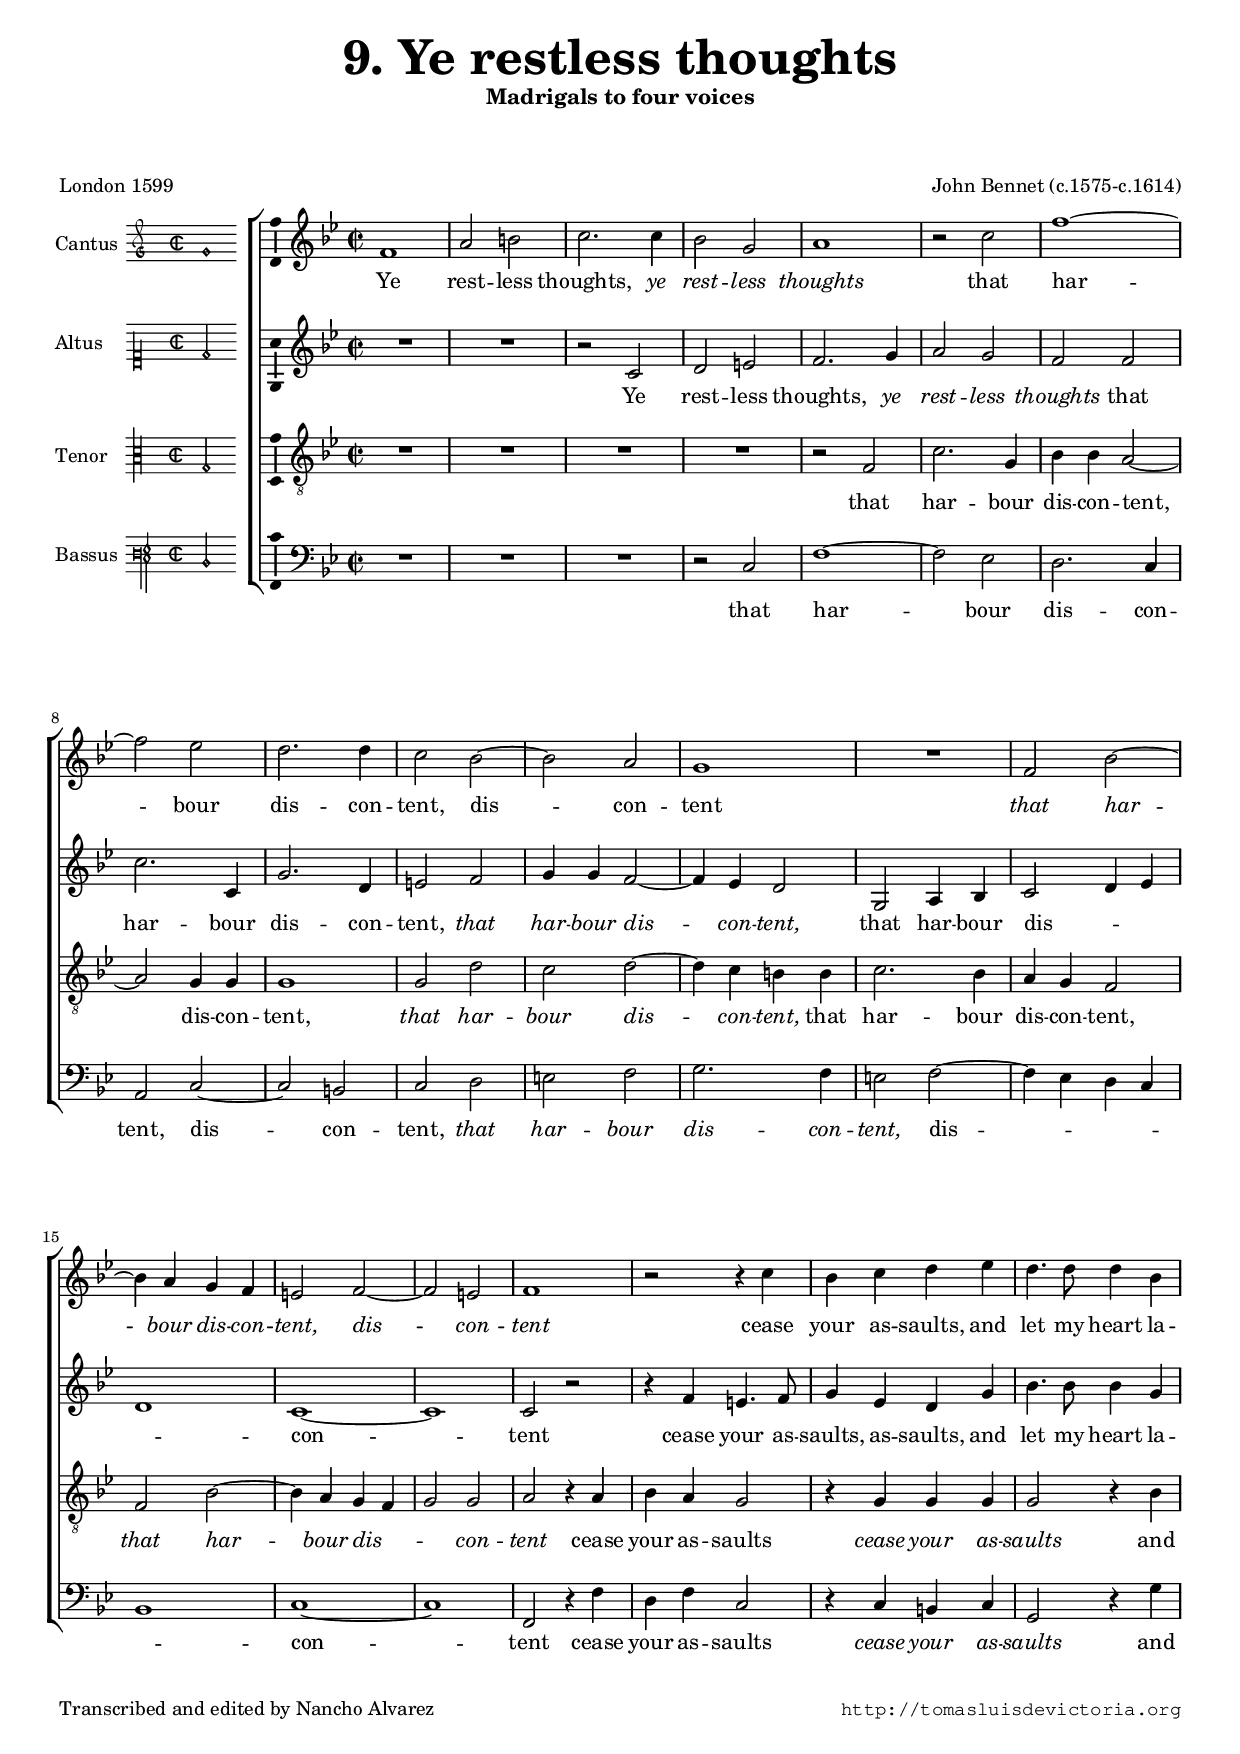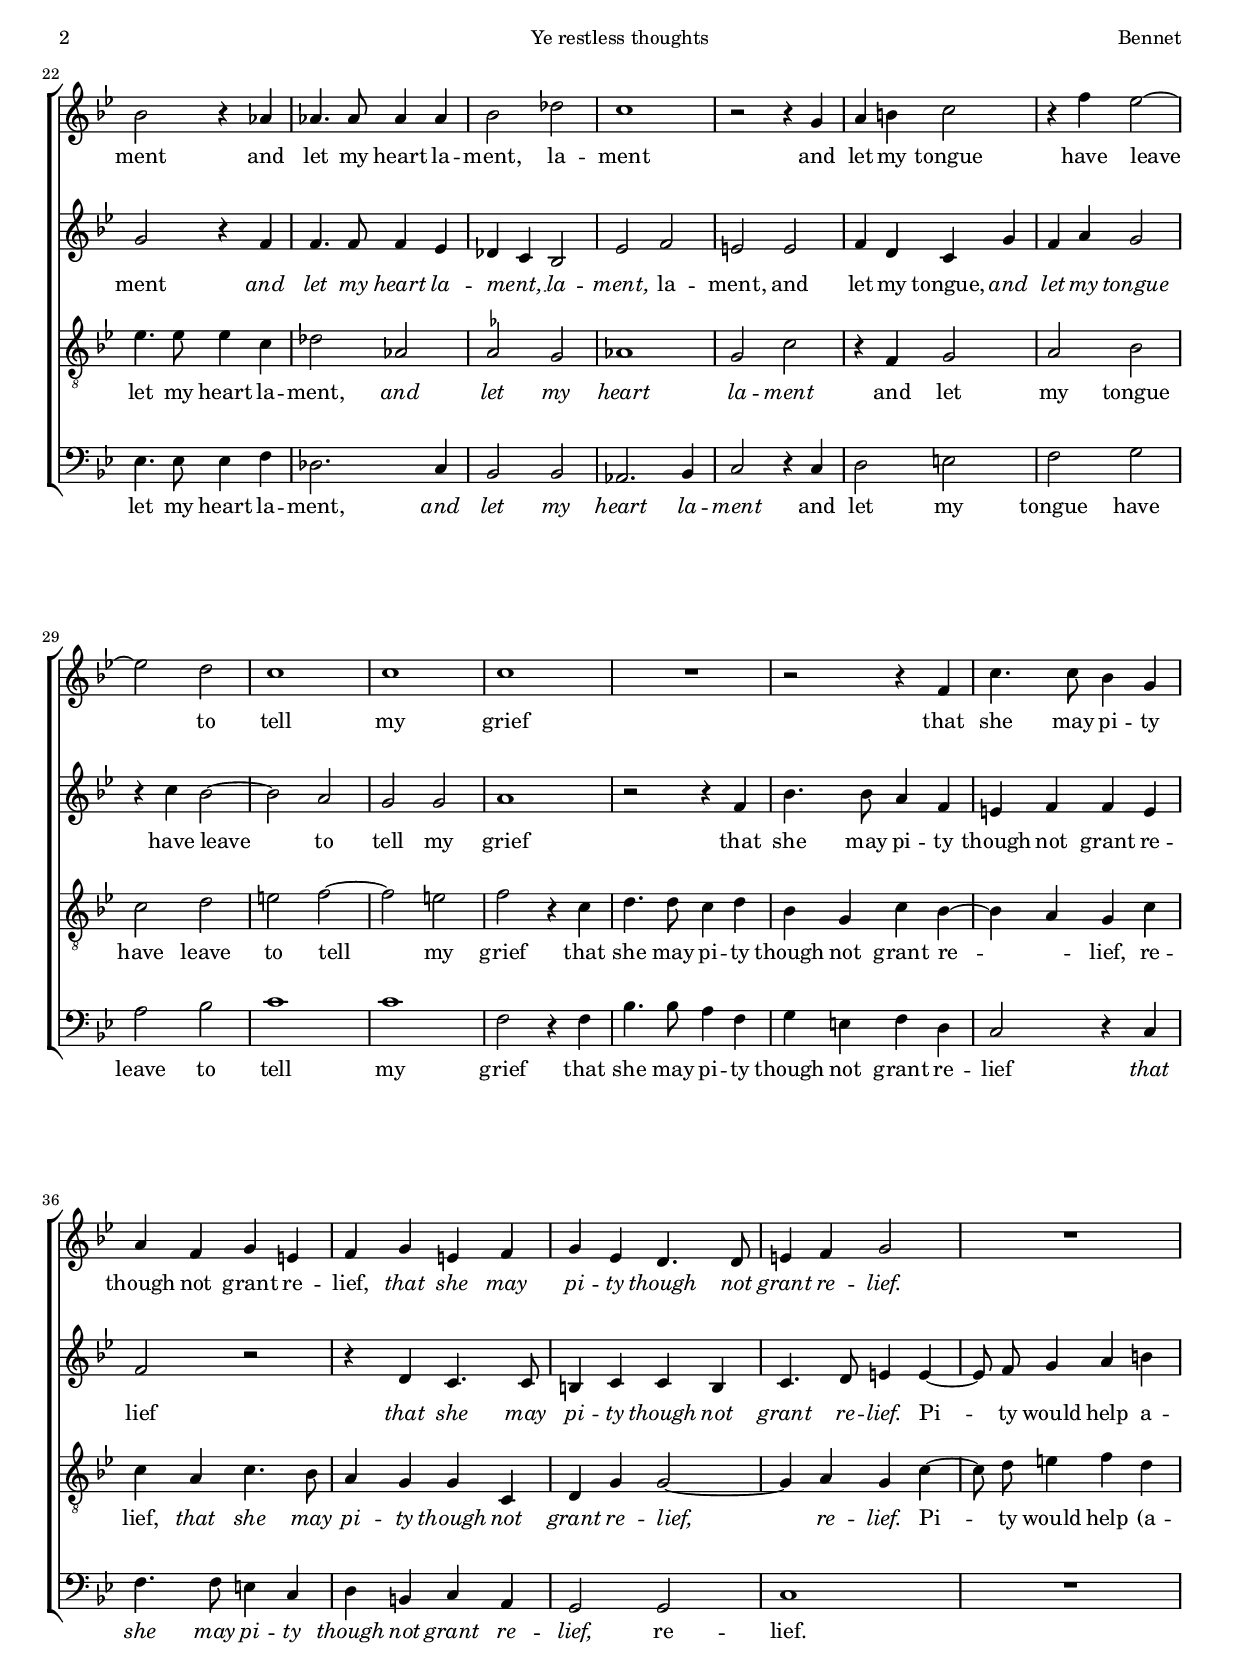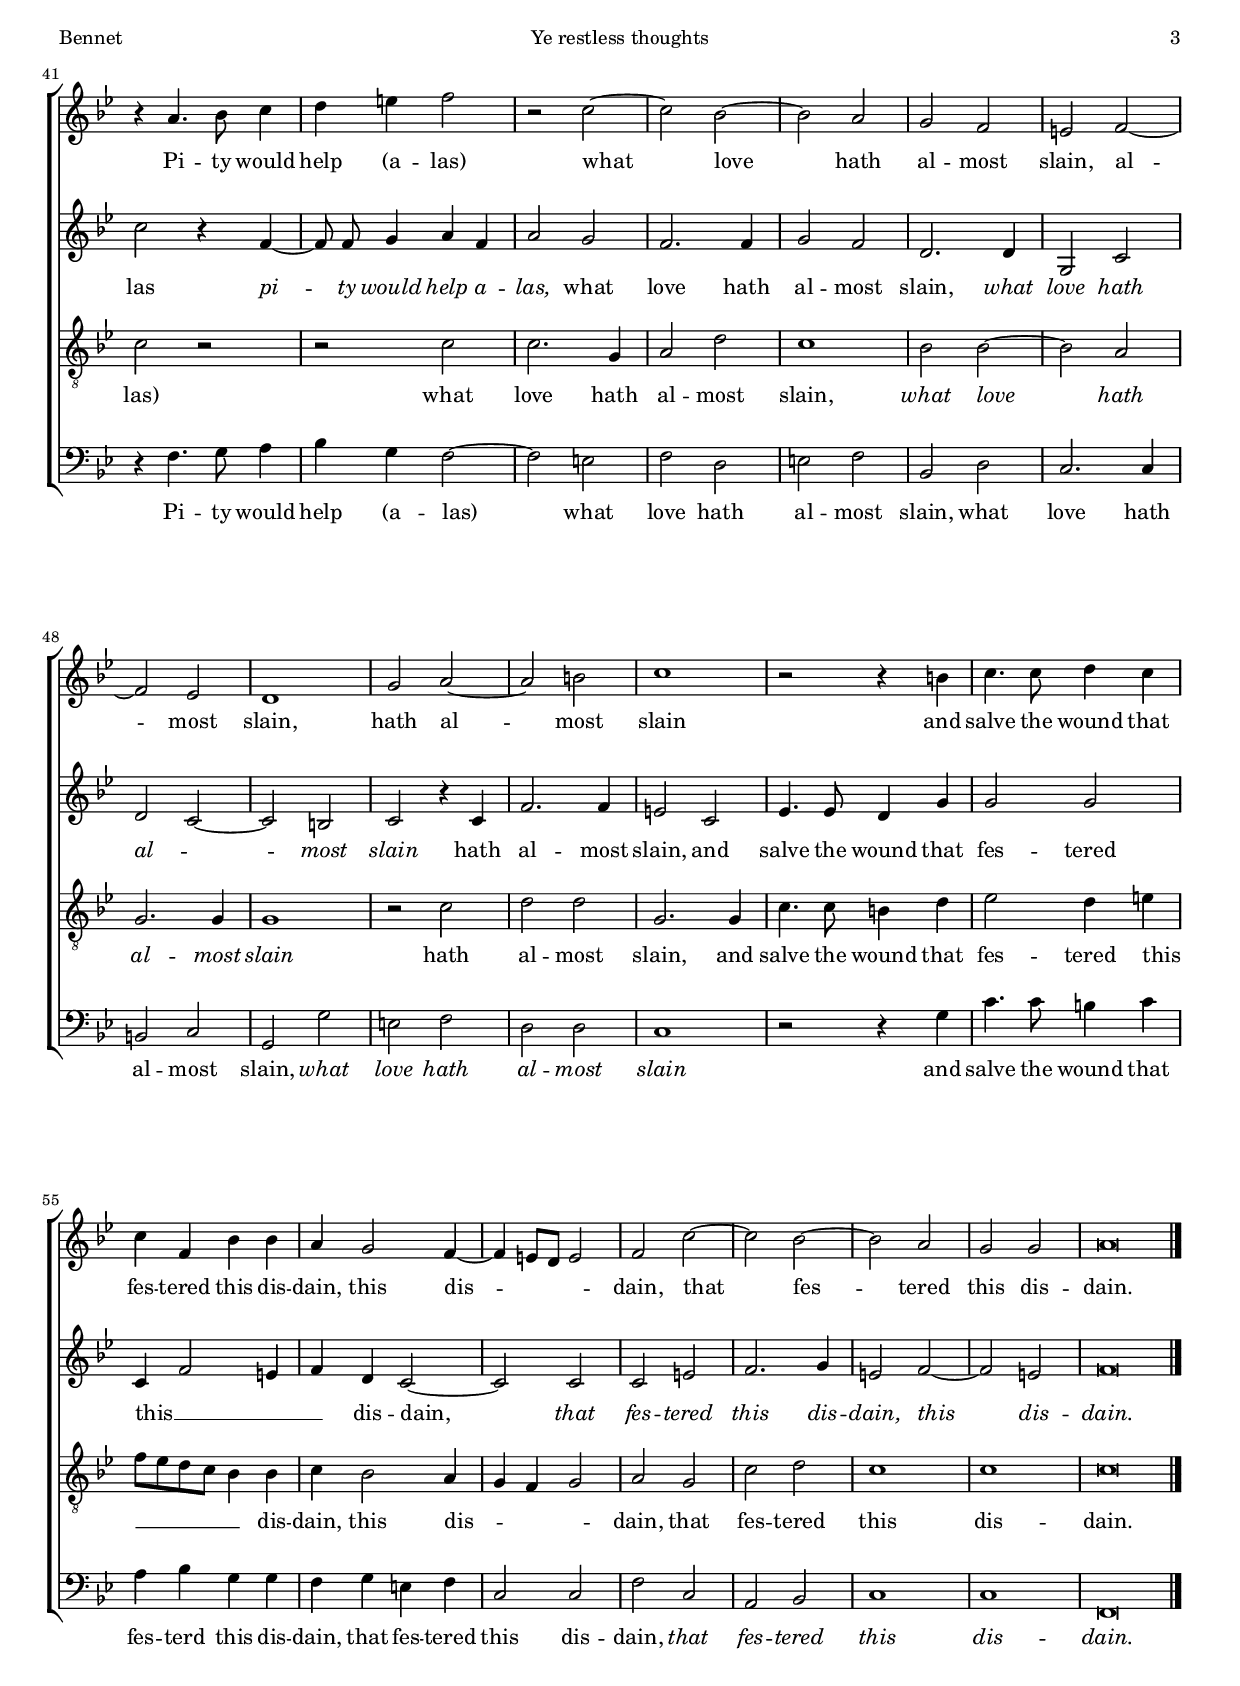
\version "2.18.0"

#(set-default-paper-size "a4")
#(set-global-staff-size 16.8)
#(ly:set-option 'point-and-click #f)
%mobile -s15.5 -i3.2

italicas=\override LyricText.font-shape = #'italic
rectas=\override LyricText.font-shape = #'upright
ss=\once \set suggestAccidentals = ##t
mtempo={\tempo 4 = 120}
mtempob={\tempo 4 = 60}
incipitwidth = 20


htitle="Ye restless thoughts"
hcomposer="Bennet"

\header {
	title=\markup{\fontsize #4 "9. Ye restless thoughts"}
	subtitle="Madrigals to four voices"
	subsubtitle=\markup{\null \vspace #2 }
	composer="John Bennet (c.1575-c.1614)"
        pdfauthor=\composer
	%opus="(-)"
	poet=\markup{"London 1599"} % Madrigalls to foure voyces newly published by Iohn Bennet his first works (1599)
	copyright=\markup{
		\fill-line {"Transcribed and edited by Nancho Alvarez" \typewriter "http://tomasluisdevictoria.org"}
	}
%	tagline=""
}

global={\key c \major \time 2/2
        \skip 1*62 \bar "|."
}


cantus=\relative c''{
	g1
	b2 cis2
	d2. d4
	c2 a
	b1
	r2 d
	g1 ~
	g2 f
	e2. e4
	d2 c ~
	c b
	a1
	R1
	g2 c ~
	c4 b a g
	fis2 g ~
	g fis
	g1
	r2 r4 d'
	c d e f
	e4. e8 e4 c
	c2 r4 bes
	bes4. bes8 bes4 bes
	c2 ees
	d1
	r2 r4 a 
	b cis d2
	r4 g f2 ~
	f e
	d1
	d
	d
	R1
	r2 r4 g,
	d'4. d8 c4 a
	b g a fis
	g a fis g
	a f e4. e8
	fis4 g a2
	R1
	r4 b4. c8 d4
	e4 fis g2
	r2 d ~
	d c ~
	c b 
	a g fis g ~
	g f
	e1
	a2 b ~
	b cis
	d1
	r2 r4 cis
	d4. d8 e4 d
	d g, c c
	b a2 g4 ~
	g fis8[ e] fis2
	g2 d' ~
	d c ~
	c b
	a a
	b\breve*1/2
}

altus=\relative c'{
	R1*2
	r2 d
	e fis
	g2. a4
	b2 a
	g g
	d'2. d,4
	a'2. e4
	fis2 g
	a4 a g2 ~
	g4 f e2
	a,2 b4 c
	d2 e4 f 
	e1
	d ~
	d
	d2 r
	r4 g fis4. g8
	a4 f e a
	c4. c8 c4 a
	a2 r4 g
	g4. g8 g4 f
	ees4 d c2
	f g
	fis fis
	g4 e d a'
	g b a2
	r4 d c2 ~
	c b
	a a
	b1
	r2 r4 g
	c4. c8 b4 g
	fis g g fis
	g2 r
	r4 e d4. d8
	cis4 d d cis
	d4. e8 fis4 fis ~
	fis8 g a4 b cis
	d2 r4 g, ~
	g8 g a4 b g
	b2 a
	g2. g4
	a2 g
	e2. e4
	a,2 d
	e d ~
	d cis
	d2 r4 d
	g2. g4
	fis2 d
	f4. f8 e4 a
	a2 a
	d,4 g2 fis4
	g4 e d2 ~
	d d
	d fis
	g2. a4
	fis2 g ~
	g fis
	g\breve*1/2
}

tenor=\relative c'{
	R1*4
	r2 g
	d'2. a4
	c4 c b2 ~
	b a4 a
	a1
	a2 e'
	d e ~
	e4 d cis cis
	d2. c4
	b a g2
	g c ~
	c4 b a g
	a2 a
	b2 r4 b
	c b a2
	r4 a a a
	a2 r4 c
	f4. f8 f4 d
	ees2 bes
	\ss bes a
	bes1
	a2 d
	r4 g, a2
	b c
	d e
	fis g ~
	g fis
	g2 r4 d
	e4. e8 d4 e
	c4 a d c ~
	c b a d
	d b d4. c8
	b4 a a d,
	e a a2 ~
	a4 b a d ~
	d8 e fis4 g e
	d2 r
	r2 d
	d2. a4
	b2 e
	d1
	c2 c ~
	c b
	a2. a4
	a1
	r2 d
	e e
	a,2. a4
	d4. d8 cis4 e
	f2 e4 fis
	g8[ f e d] c4 c
	d4 c2 b4
	a g a2
	b2 a
	d2 e
	d1
	d
	d\breve*1/2
}

bassus=\relative c{
	R1*3
	r2 d
	g1 ~ 
	g2 f
	e2. d4
	b2 d ~
	d cis
	d e
	fis g
	a2. g4
	fis2 g ~
	g4 f e d
	c1
	d ~
	d 
	g,2 r4 g'
	e4 g d2
	r4 d cis d
	a2 r4 a'
	f4. f8 f4 g
	ees2. d4
	c2 c
	bes2. c4
	d2 r4 d
	e2 fis
	g2 a
	b c
	d1
	d
	g,2 r4 g
	c4. c8 b4 g
	a4 fis g e
	d2 r4 d
	g4. g8 fis4 d
	e cis d b
	a2 a
	d1
	R1
	r4 g4. a8 b4
	c4 a g2 ~
	g fis
	g e
	fis g
	c,2 e
	d2. d4
	cis2 d
	a a'
	fis g
	e e
	d1
	r2 r4 a'
	d4. d8 cis4 d
	b4 c a a
	g4 a fis g
	d2 d
	g2 d
	b c
	d1
	d 
	g,\breve*1/2
}

textocantus=\lyricmode{
Ye rest -- less thoughts, % les
\italicas ye rest -- less thoughts \rectas
that har -- bour dis -- con -- tent,
dis -- con -- tent
\italicas that har -- bour dis -- con -- tent,
dis -- con -- tent \rectas
cease your as -- saults,
and let my heart la -- ment
and let my heart la -- ment, la -- ment
and let my tongue
have leave to tell my grief % griefe
that she may pi -- ty though % shee  ttie
not grant re -- lief, % graunt
\italicas that she may pi -- ty though not grant re -- lief. \rectas
Pi -- ty would help (a -- las)
what love hath al -- most slain, % slaine
al -- most slain,
hath al -- most slain
and salve the wound that fes -- tered
this dis -- dain, % daine
this dis -- _ _ dain,
that fes -- tered this dis -- dain.
}

textoaltus=\lyricmode{
Ye rest -- less thoughts,
\italicas ye rest -- less thoughts \rectas
that har -- bour dis -- con -- tent,
\italicas that har -- bour dis -- con -- tent, \rectas
that har -- bour dis -- _ _ _ con -- tent
cease your as -- saults,
as -- saults,
and let my heart la -- ment % hart
\italicas and let my heart la -- ment, __ _
la -- ment, \rectas
la -- ment,
and let my tongue,
\italicas and let my tongue \rectas
have leave to tell my grief % tel
that she may pi -- ty though
not grant re -- lief
\italicas that she may pi -- ty though not grant re -- lief. \rectas
Pi -- ty would help a -- las
\italicas pi -- ty would help a -- las, \rectas
what love hath al -- most slain,
\italicas what love hath al -- _ most slain \rectas
hath al -- most slain,
and salve the wound that fes -- tered % tred
this __ _ _ _ dis -- dain,
\italicas that fes -- tered this dis -- dain,
this dis -- dain. \rectas
}

textotenor=\lyricmode{
that har -- bour dis -- con -- tent,
dis -- con -- tent,
\italicas that har -- bour dis -- con -- tent, \rectas
that har -- bour dis -- con -- tent,
\italicas that har -- bour dis -- _ _ con -- tent \rectas
cease your as -- saults
\italicas cease your as -- saults \rectas
and let my heart la -- ment,
\italicas and let my heart la -- ment \rectas
and let my tongue have leave to tell my grief
that she may pi -- ty though not grant re -- _ lief,
re -- lief,
\italicas that she may pi -- ty though not grant re -- lief,
re -- lief. \rectas
Pi -- ty would help (a -- las)
what love hath al -- most slain,
\italicas what love hath al -- most slain \rectas
hath al -- most slain,
and salve the wound that fes -- tered
this __ _ _ dis -- dain,
this dis -- _ _ _ dain,
that fes -- tered this dis -- dain.
}

textobassus=\lyricmode{
that har -- bour dis -- con -- tent,
dis -- con -- tent,
\italicas that har -- bour dis -- con -- tent, \rectas
dis -- _ _ _ _ con -- tent
cease your as -- saults
\italicas cease your as -- saults \rectas
and let my heart la -- ment,
\italicas and let my heart la -- ment \rectas
and let my tongue have leave to tell my grief
that she may pi -- ty though not grant re -- lief
\italicas that she may pi -- ty 
though not grant re -- lief, \rectas
re -- lief.
Pi -- ty would help (a -- las)
what love hath al -- most slain,
what love hath al -- most slain,
\italicas what love hath al -- most slain \rectas
and salve the wound that fes -- terd this dis -- dain,
that fes -- tered this dis -- dain,
\italicas that fes -- tered this dis -- dain. \rectas
}


incipitcantus=\markup{
	\score{
		{ 
		\set Staff.instrumentName="Cantus "
		\override NoteHead.style = #'neomensural
		\override Staff.TimeSignature.style = #'neomensural
		\cadenzaOn 
		\clef "petrucci-g"
		\key c \major
		\time 2/2
                g'1*1/2
		} 

	\layout { line-width=\incipitwidth indent = 0 }
	}
}

incipitaltus=\markup{
	\score{
		{ 
		\set Staff.instrumentName="Altus    "
		\override NoteHead.style = #'neomensural 
		\override Staff.TimeSignature.style = #'neomensural
		\cadenzaOn 
		\clef "petrucci-c1"
		\key c \major
		\time 2/2
                d'2
		} 
	\layout { line-width=\incipitwidth indent = 0 }
	}
}


incipittenor=\markup{
	\score{
		{ 
		\set Staff.instrumentName="Tenor   "
		\override NoteHead.style = #'neomensural 
		\override Staff.TimeSignature.style = #'neomensural
		\cadenzaOn 
		\clef "petrucci-c3"
		\key c \major
		\time 2/2
                g2
		} 
	\layout { line-width=\incipitwidth indent=0 }
	}
}

incipitbassus=\markup{
	\score{
		{ 
		\set Staff.instrumentName="Bassus "
		\override NoteHead.style = #'neomensural
		\override Staff.TimeSignature.style = #'neomensural
		\cadenzaOn 
		\clef "petrucci-f3"
		\key c \major
		\time 2/2
                d2
		} 
	\layout { line-width=\incipitwidth indent = 0 }
	}
}

%\layout {
%       \context {\Voice
%               \remove Ligature_bracket_engraver
%               \consists Mensural_ligature_engraver
%       }
%       line-width=\incipitwidth
%       indent = 0
%}



\score {\transpose c' bes{
\new ChoirStaff<<

	\new Staff <<\global
	\new Voice="v1" {
		\set Staff.instrumentName=\incipitcantus
		%\set Staff.instrumentName="Cantus "
		\clef "treble"
		\cantus }
	\new Lyrics \lyricsto "v1" {\textocantus }
	>>

	\new Staff <<\global
	\new Voice="v2" {
		\set Staff.instrumentName=\incipitaltus
		%\set Staff.instrumentName="Alto     "
		\clef "treble"
		\altus }
	\new Lyrics \lyricsto "v2" {\textoaltus }
	>>
	
	\new Staff <<\global
	\new Voice="v3" {
		\set Staff.instrumentName=\incipittenor
		%\set Staff.instrumentName="Tenor  "
		\clef "G_8"
		\tenor }
	\new Lyrics \lyricsto "v3" {\textotenor }
	>>

	\new Staff <<\global
	\new Voice="v4" {
		\set Staff.instrumentName=\incipitbassus
		%\set Staff.instrumentName="Bass    "
		\clef "bass"
		\bassus }
	\new Lyrics \lyricsto "v4" {\textobassus }
	>>
	
>>

	} % transpose

\layout{ 
	\context {\Lyrics 
		\override VerticalAxisGroup.staff-affinity = #UP
		\override VerticalAxisGroup.nonstaff-relatedstaff-spacing =
			#'((basic-distance . 0) (minimum-distance . 0) (padding . 1))
		\override LyricText.font-size = #1.1
		\override LyricHyphen.minimum-distance = #0.5
	}
	\context {\Score 
		tempoHideNote = ##t
		\override BarNumber.padding = #2 
	}
	\context {\Voice 
		%melismaBusyProperties = #'()
		autoBeaming = ##f
	}
	\context {\Staff 
                %\RemoveEmptyStaves
                %\override VerticalAxisGroup.remove-first = ##t
		\override VerticalAxisGroup.staff-staff-spacing =
			#'((basic-distance . 11) (minimum-distance . 0) (padding . 1))
		\consists Ambitus_engraver 
		\override LigatureBracket.padding = #1
	}
}

%\midi { \mtempo }

}


\paper{
	evenHeaderMarkup=\markup  \fill-line { \fromproperty #'page:page-number-string \htitle \hcomposer }
	oddHeaderMarkup= \markup  \fill-line { \on-the-fly #not-first-page \hcomposer \on-the-fly #not-first-page \htitle \on-the-fly #not-first-page \fromproperty #'page:page-number-string }
	%system-count=6
	%page-count = 2
	ragged-last-bottom = ##f
	indent=3.4\cm
	system-system-spacing =
	#'((basic-distance . 20) (minimum-distance . 0) (padding . 5))
	top-system-spacing = % header
	#'((basic-distance . 8) (minimum-distance . 0) (padding . 0))
	last-bottom-spacing = % footer
	#'((basic-distance . 12) (minimum-distance . 0) (padding . 0))
	markup-system-spacing.padding = #1.5
}
